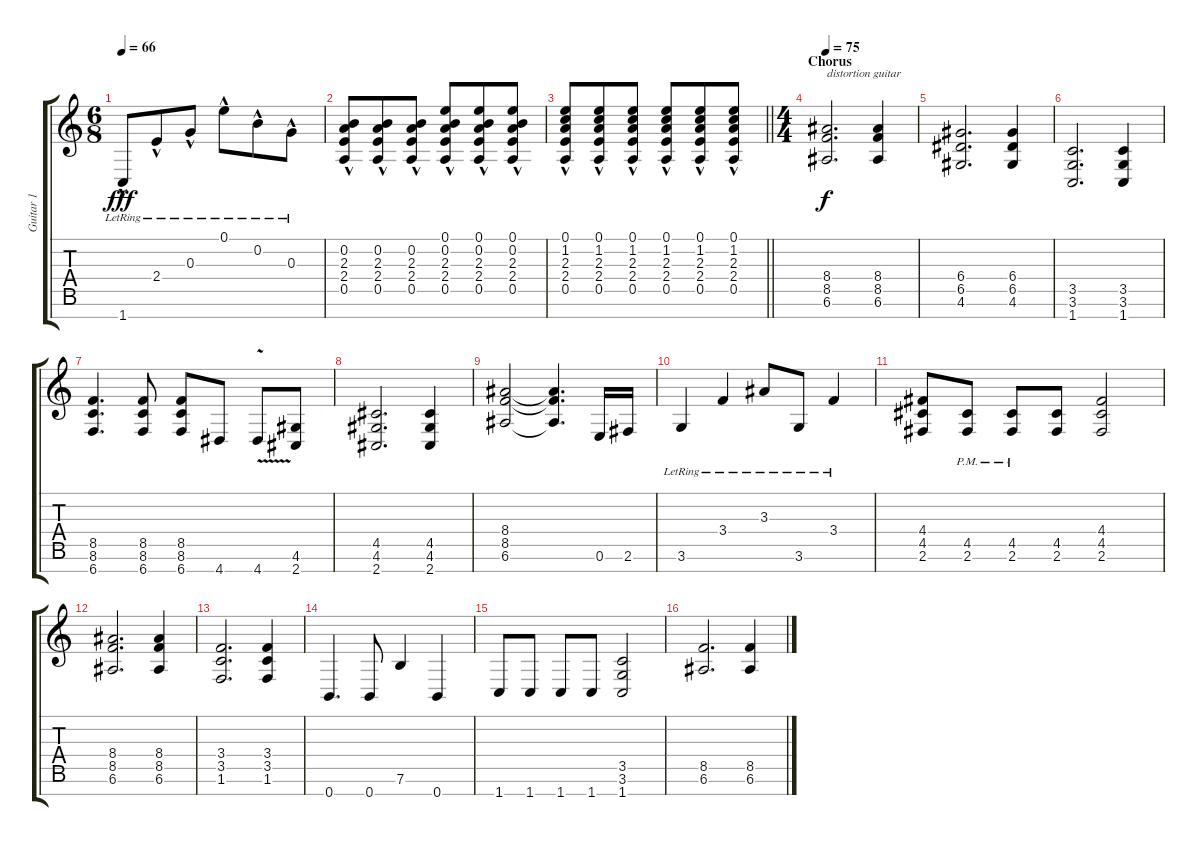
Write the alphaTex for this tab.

\track ("Guitar 1" "Guitar 1") {instrument distortionguitar}
\staff {score tabs}
\tuning (E4 B3 G3 D3 A2 E2 B1) {hide}
\ts (6 8)
\tempo 66
\clef g2
\ks c
1.7{hac lr}.8{dy fff} 2.4{hac lr}.8 0.3{hac lr}.8 0.1{hac lr}.8 0.2{hac lr}.8 0.3{hac lr}.8 |
(0.2{hac} 2.3{hac} 2.4{hac} 0.5{hac}).8 (0.2{hac} 2.3{hac} 2.4{hac} 0.5{hac}).8 (0.2{hac} 2.3{hac} 2.4{hac} 0.5{hac}).8 (0.1{hac} 0.2{hac} 2.3{hac} 2.4{hac} 0.5{hac}).8 (0.1{hac} 0.2{hac} 2.3{hac} 2.4{hac} 0.5{hac}).8 (0.1{hac} 0.2{hac} 2.3{hac} 2.4{hac} 0.5{hac}).8 |
\barLineRight lightlight
(0.1{hac} 1.2{hac} 2.3{hac} 2.4{hac} 0.5{hac}).8 (0.1{hac} 1.2{hac} 2.3{hac} 2.4{hac} 0.5{hac}).8 (0.1{hac} 1.2{hac} 2.3{hac} 2.4{hac} 0.5{hac}).8 (0.1{hac} 1.2{hac} 2.3{hac} 2.4{hac} 0.5{hac}).8 (0.1{hac} 1.2{hac} 2.3{hac} 2.4{hac} 0.5{hac}).8 (0.1{hac} 1.2{hac} 2.3{hac} 2.4{hac} 0.5{hac}).8 |
\ts (4 4)
\section ("" "Chorus")
\tempo 75
(8.4 8.5 6.6).2{d txt "distortion guitar" dy f volume 13 instrument distortionguitar} (8.4 8.5 6.6).4 |
(6.4 6.5 4.6).2{d} (6.4 6.5 4.6).4 |
(3.5 3.6 1.7).2{d} (3.5 3.6 1.7).4 |
(8.5 8.6 6.7).4{d} (8.5 8.6 6.7).8 (8.5 8.6 6.7).8 4.7.8 4.7{v}.8 (4.6 2.7).8 |
(4.5 4.6 2.7).2{d} (4.5 4.6 2.7).4 |
(8.4 8.5 6.6).2 (8.4{t} 8.5{t} 6.6{t}).4{d} 0.6.16 2.6.16 |
3.6{lr}.4 3.4{lr}.4 3.3{lr}.8 3.6{lr}.8 3.4{lr}.4 |
(4.4 4.5 2.6).8 (4.5{pm} 2.6{pm}).8 (4.5{pm} 2.6{pm}).8 (4.5 2.6).8 (4.4 4.5 2.6).2 |
(8.4 8.5 6.6).2{d} (8.4 8.5 6.6).4 |
(3.4 3.5 1.6).2{d} (3.4 3.5 1.6).4 |
0.7.4{d} 0.7.8 7.6.4 0.7.4 |
1.7.8 1.7.8 1.7.8 1.7.8 (3.5 3.6 1.7).2 |
(8.5 6.6).2{d} (8.5 6.6).4
